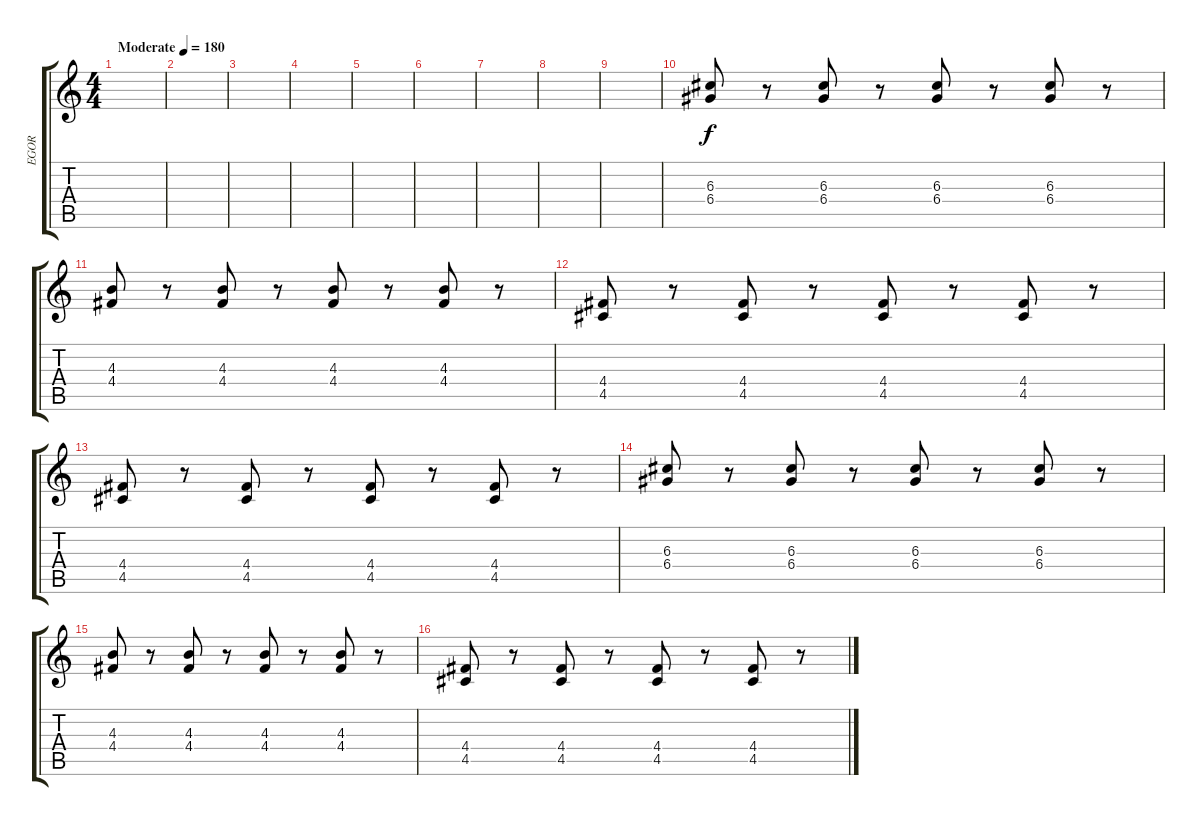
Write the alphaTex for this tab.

\track ("EGOR" "EGOR") {instrument distortionguitar}
\staff {score tabs}
\tuning (E4 B3 G3 D3 A2 E2) {hide}
\ts (4 4)
\tempo (180 "Moderate")
\clef g2
\ks c
|
|
|
|
|
|
|
|
|
(6.3 6.4).8 r.8 (6.3 6.4).8 r.8 (6.3 6.4).8 r.8 (6.3 6.4).8 r.8 |
(4.3 4.4).8 r.8 (4.3 4.4).8 r.8 (4.3 4.4).8 r.8 (4.3 4.4).8 r.8 |
(4.4 4.5).8 r.8 (4.4 4.5).8 r.8 (4.4 4.5).8 r.8 (4.4 4.5).8 r.8 |
(4.4 4.5).8 r.8 (4.4 4.5).8 r.8 (4.4 4.5).8 r.8 (4.4 4.5).8 r.8 |
(6.3 6.4).8 r.8 (6.3 6.4).8 r.8 (6.3 6.4).8 r.8 (6.3 6.4).8 r.8 |
(4.3 4.4).8 r.8 (4.3 4.4).8 r.8 (4.3 4.4).8 r.8 (4.3 4.4).8 r.8 |
(4.4 4.5).8 r.8 (4.4 4.5).8 r.8 (4.4 4.5).8 r.8 (4.4 4.5).8 r.8
